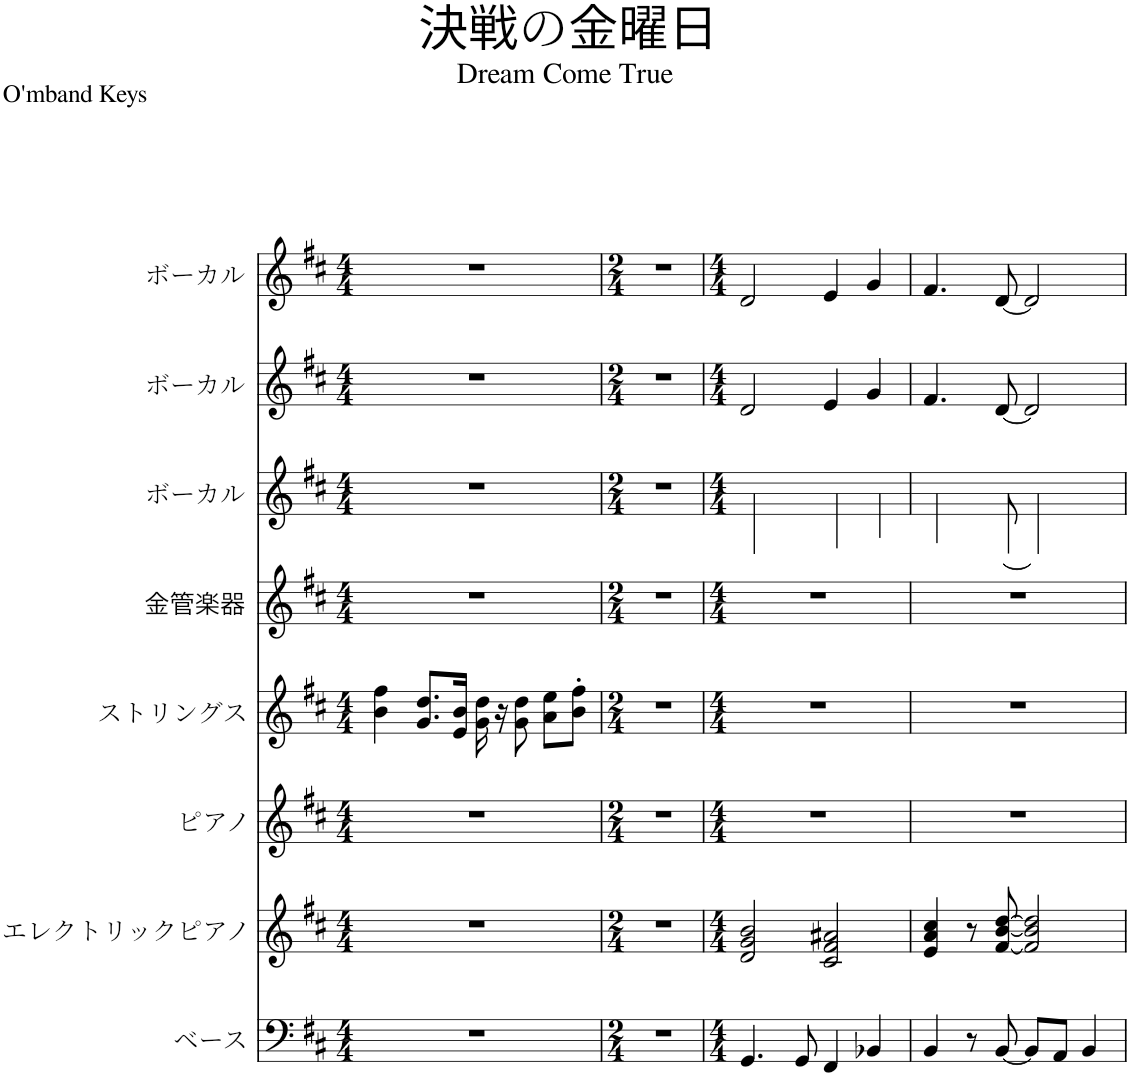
**kern	**kern	**kern	**kern	**kern	**kern	**kern	**kern
*part8	*part7	*part6	*part5	*part4	*part3	*part2	*part1
*staff8	*staff7	*staff6	*staff5	*staff4	*staff3	*staff2	*staff1
*I"ベース	*I"エレクトリックピアノ	*I"ピアノ	*I"ストリングス	*I"金管楽器	*I"ボーカル	*I"ボーカル	*I"ボーカル
*clefF4	*clefG2	*clefG2	*clefG2	*clefG2	*clefG2	*clefG2	*clefG2
*Trd7c12	*	*	*	*	*Trd5c9	*Trd5c9	*Trd5c9
*k[f#c#]	*k[f#c#]	*k[f#c#]	*k[f#c#]	*k[f#c#]	*k[f#c#]	*k[f#c#]	*k[f#c#]
*M4/4	*M4/4	*M4/4	*M4/4	*M4/4	*M4/4	*M4/4	*M4/4
=1	=1	=1	=1	=1	=1	=1	=1
1r	1r	1r	4b\ 4ff#\	1r	1r	1r	1r
.	.	.	8.g/ 8.dd/L	.	.	.	.
.	.	.	16e/ 16b/Jk	.	.	.	.
.	.	.	16g\ 16dd\	.	.	.	.
.	.	.	16r	.	.	.	.
.	.	.	8g\ 8dd\	.	.	.	.
.	.	.	8a\ 8ee\L	.	.	.	.
.	.	.	8b\' 8ff#\'J	.	.	.	.
=2	=2	=2	=2	=2	=2	=2	=2
*M2/4	*M2/4	*M2/4	*M2/4	*M2/4	*M2/4	*M2/4	*M2/4
2r	2r	2r	2r	2r	2r	2r	2r
=3	=3	=3	=3	=3	=3	=3	=3
*M4/4	*M4/4	*M4/4	*M4/4	*M4/4	*M4/4	*M4/4	*M4/4
4.GG/	2d/ 2g/ 2b/	1r	1r	1r	2D/	2d/	2d/
8GG/	.	.	.	.	.	.	.
4FF#/	2c#/ 2f#/ 2a#X/	.	.	.	4E/	4e/	4e/
4BB-X/	.	.	.	.	4G/	4g/	4g/
=4	=4	=4	=4	=4	=4	=4	=4
4BB/	4e/ 4a/ 4cc#/	1r	1r	1r	4.F#/	4.f#/	4.f#/
8r	8r	.	.	.	.	.	.
[8BB/	[8f#/ [8b/ [8dd/	.	.	.	[8D/	[8d/	[8d/
8BB/L]	2f#/] 2b/] 2dd/]	.	.	.	2D/]	2d/]	2d/]
8AA/J	.	.	.	.	.	.	.
4BB/	.	.	.	.	.	.	.
=	=	=	=	=	=	=	=
*-	*-	*-	*-	*-	*-	*-	*-
